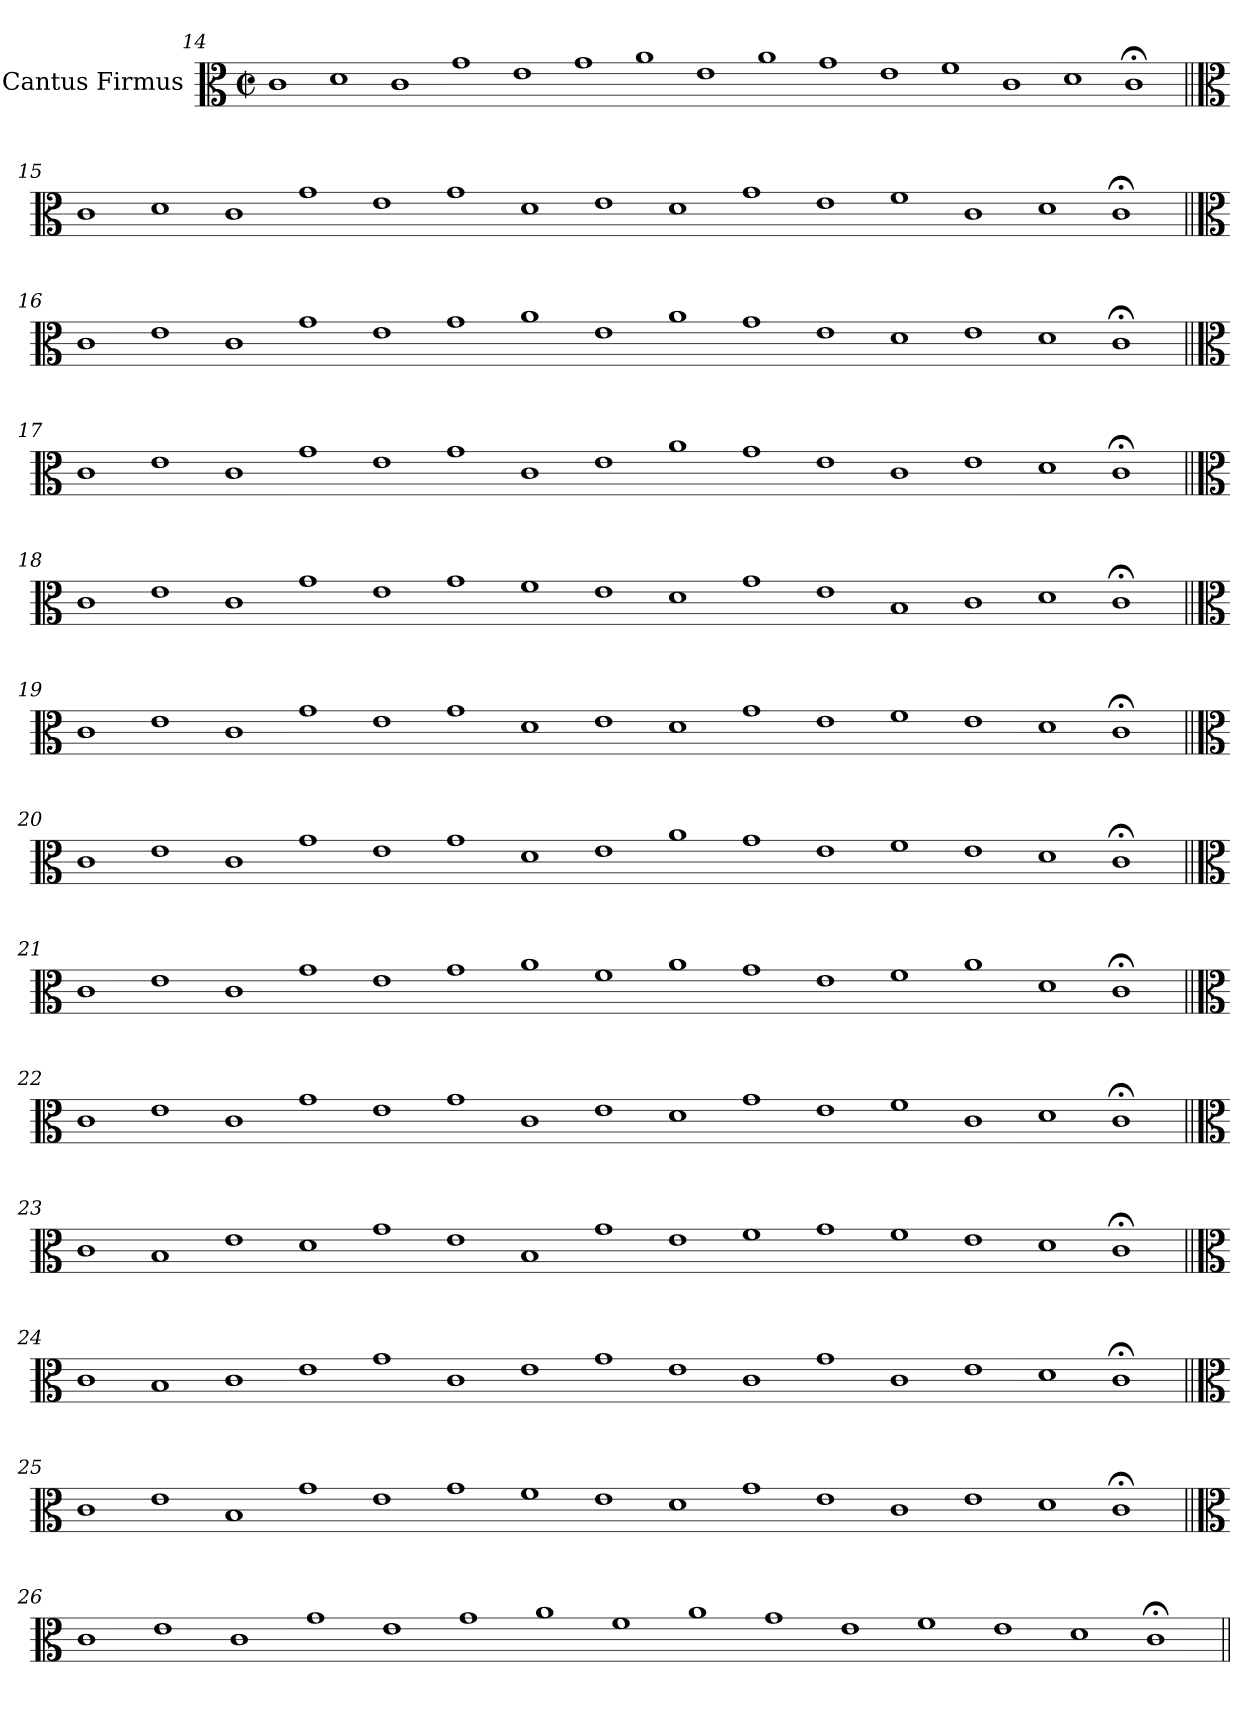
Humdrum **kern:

**kern
*part1
*staff1
*I"Cantus Firmus
*I'cf
!!LO:LB:g=z
*clefC3
*k[]
*M2/2
*met(c|)
=14
1c
1d
1c
1g
1e
1g
1a
1e
1a
1g
1e
1f
1c
1d
1c;<
!!LO:LB:g=z
=15||
*clefC3
1c
1d
1c
1g
1e
1g
1d
1e
1d
1g
1e
1f
1c
1d
1c;<
!!LO:LB:g=z
=16||
*clefC3
1c
1e
1c
1g
1e
1g
1a
1e
1a
1g
1e
1d
1e
1d
1c;<
!!LO:LB:g=z
=17||
*clefC3
1c
1e
1c
1g
1e
1g
1c
1e
1a
1g
1e
1c
1e
1d
1c;<
!!LO:LB:g=z
=18||
*clefC3
1c
1e
1c
1g
1e
1g
1f
1e
1d
1g
1e
1B
1c
1d
1c;<
!!LO:LB:g=z
=19||
*clefC3
1c
1e
1c
1g
1e
1g
1d
1e
1d
1g
1e
1f
1e
1d
1c;<
!!LO:LB:g=z
=20||
*clefC3
1c
1e
1c
1g
1e
1g
1d
1e
1a
1g
1e
1f
1e
1d
1c;<
!!LO:LB:g=z
=21||
*clefC3
1c
1e
1c
1g
1e
1g
1a
1f
1a
1g
1e
1f
1a
1d
1c;<
!!LO:LB:g=z
=22||
*clefC3
1c
1e
1c
1g
1e
1g
1c
1e
1d
1g
1e
1f
1c
1d
1c;<
!!LO:LB:g=z
=23||
*clefC3
1c
1B
1e
1d
1g
1e
1B
1g
1e
1f
1g
1f
1e
1d
1c;<
!!LO:LB:g=z
=24||
*clefC3
1c
1B
1c
1e
1g
1c
1e
1g
1e
1c
1g
1c
1e
1d
1c;<
!!LO:LB:g=z
=25||
*clefC3
1c
1e
1B
1g
1e
1g
1f
1e
1d
1g
1e
1c
1e
1d
1c;<
!!LO:LB:g=z
=26||
*clefC3
1c
1e
1c
1g
1e
1g
1a
1f
1a
1g
1e
1f
1e
1d
1c;<
=||
*-
